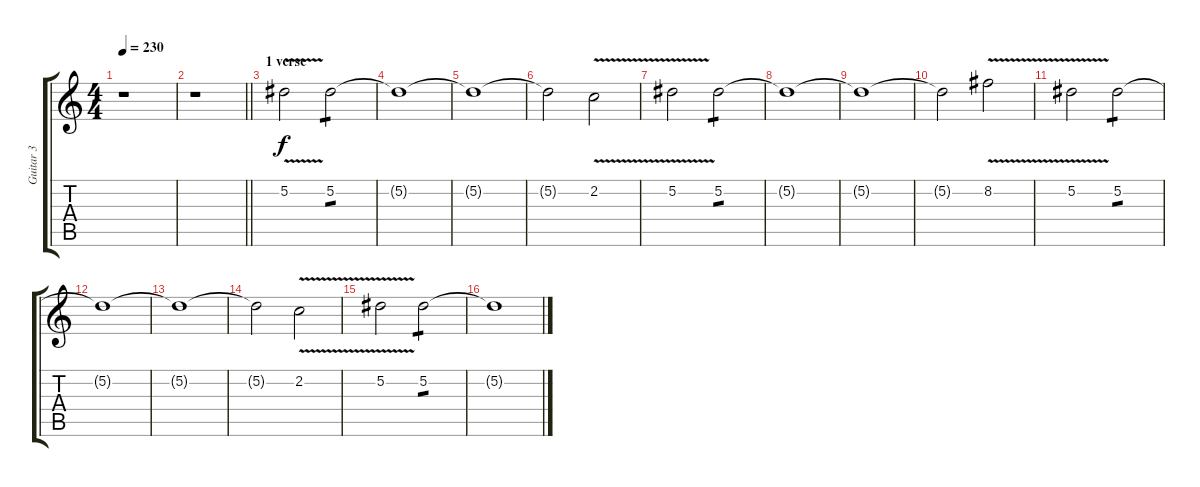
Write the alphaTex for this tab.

\track ("Guitar 3" "Guitar 3") {instrument distortionguitar}
\staff {score tabs}
\tuning (Eb4 Bb3 Gb3 Db3 Ab2 Db2) {hide}
\ts (4 4)
\tempo 230
\clef g2
\ks c
r.1{dy f} |
\barLineRight lightlight
r.1 |
\section ("" "1 verse")
5.2{v}.2 5.2.2{tp 1} |
5.2{t}.1 |
5.2{t}.1 |
5.2{t}.2 2.2{v}.2 |
5.2{v}.2 5.2.2{tp 1} |
5.2{t}.1 |
5.2{t}.1 |
5.2{t}.2 8.2{v}.2 |
5.2{v}.2 5.2.2{tp 1} |
5.2{t}.1 |
5.2{t}.1 |
5.2{t}.2 2.2{v}.2 |
5.2{v}.2 5.2.2{tp 1} |
5.2{t}.1
